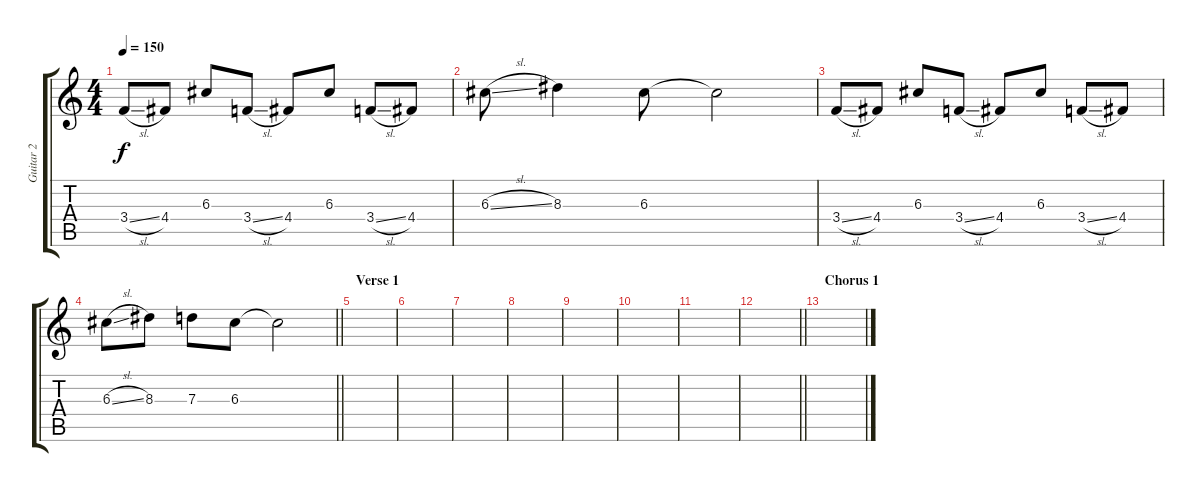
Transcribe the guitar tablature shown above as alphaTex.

\track ("Guitar 2" "Guitar 2") {instrument acousticguitarsteel}
\staff {score tabs}
\tuning (E4 B3 G3 D3 A2 E2) {hide}
\ts (4 4)
\tempo 150
\clef g2
\ks c
3.4{sl}.8{dy f} 4.4.8 6.3.8 3.4{sl}.8 4.4.8 6.3.8 3.4{sl}.8 4.4.8 |
6.3{sl}.8 8.3.4 6.3.8 6.3{t}.2 |
3.4{sl}.8 4.4.8 6.3.8 3.4{sl}.8 4.4.8 6.3.8 3.4{sl}.8 4.4.8 |
\barLineRight lightlight
6.3{sl}.8 8.3.8 7.3.8 6.3.8 6.3{t}.2 |
\section ("" "Verse 1")
|
|
|
|
|
|
|
\barLineRight lightlight
|
\section ("" "Chorus 1")
